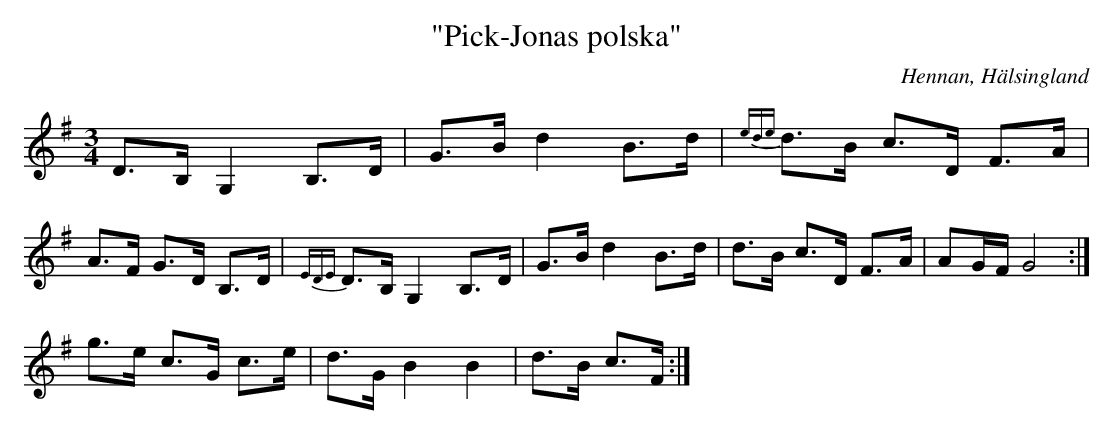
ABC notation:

X:1
T: "Pick-Jonas polska"
O: Hennan, Hälsingland
M: 3/4
L: 1/8
K: G
D>B, G,2 B,>D | G>B d2 B>d | {ede}d>B c>D F>A| A>F G>D B,>D|{EDE}D>B, G,2 B,>D|G>B d2 B>d | d>B c>D F>A| AG/F/ G4 :|
g>e c>G c>e | d>G B2 B2 | d>B c>F :|]
